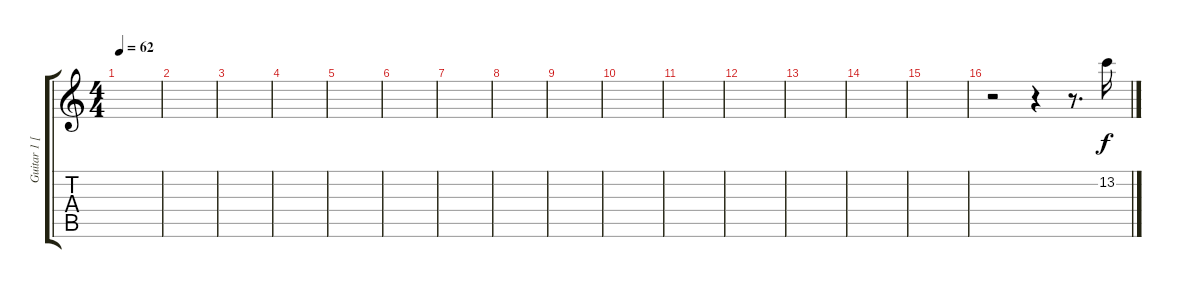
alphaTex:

\track ("Guitar 1 [Slash]" "Guitar 1 [") {instrument overdrivenguitar}
\staff {score tabs}
\tuning (E4 B3 G3 D3 A2 E2) {hide}
\ts (4 4)
\tempo 62
\clef g2
\ks c
|
|
|
|
|
|
|
|
|
|
|
|
|
|
|
r.2 r.4 r.8{d} 13.2.16
